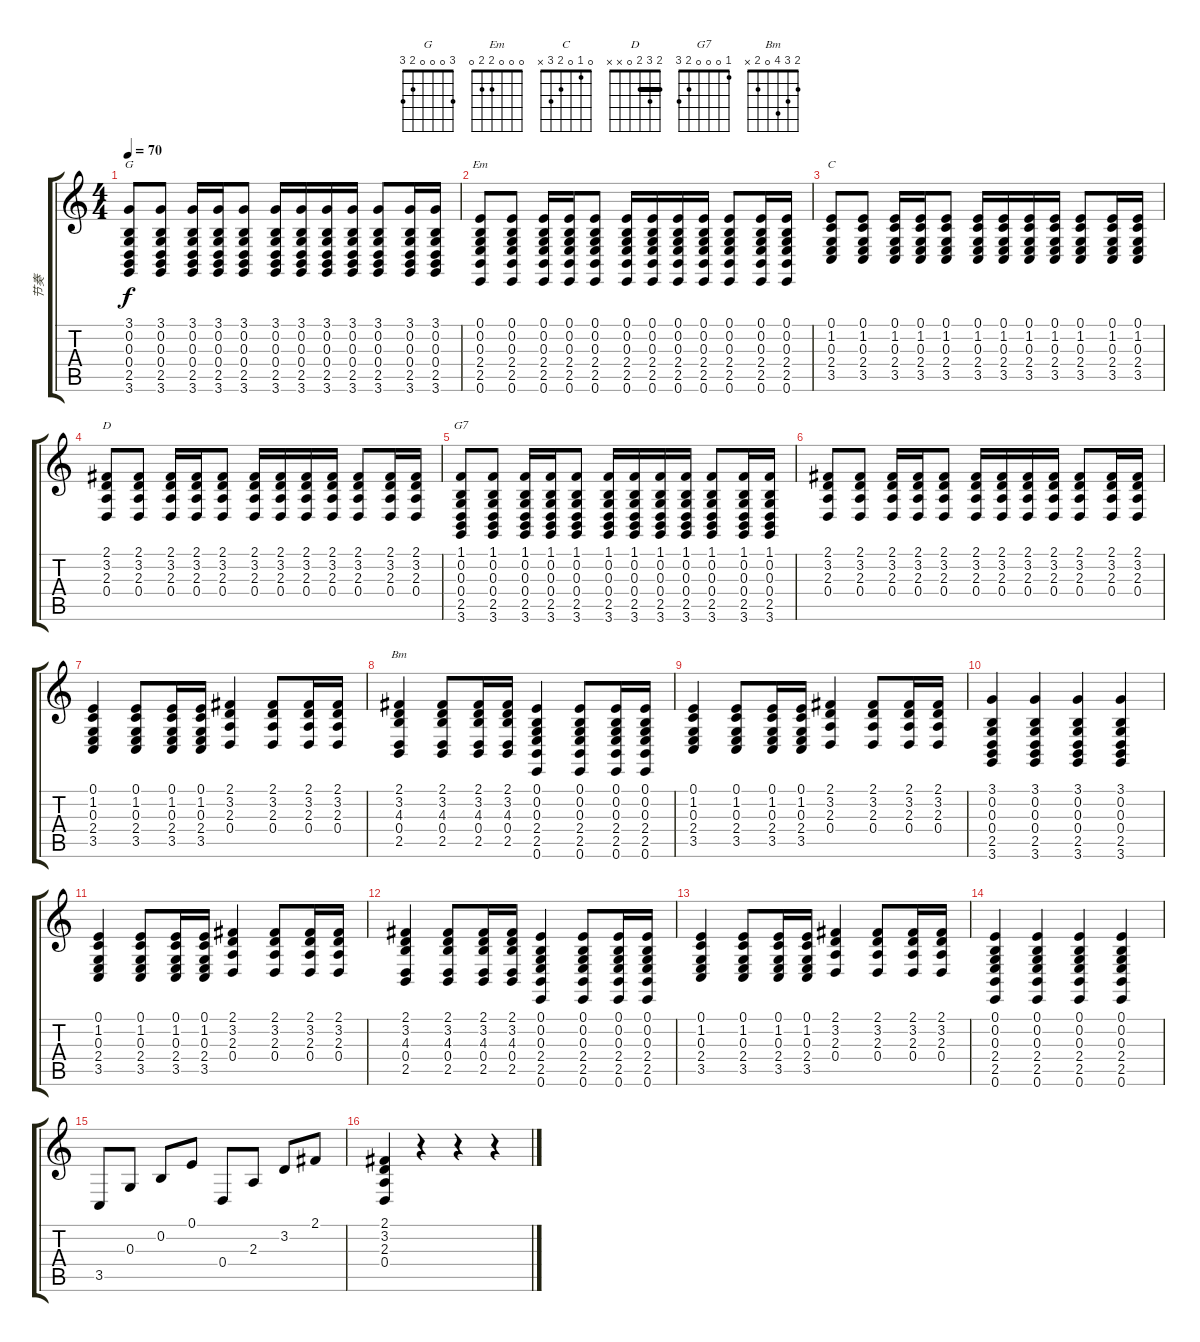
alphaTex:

\track ("节奏" "节奏") {instrument acousticgrandpiano}
\staff {score tabs}
\tuning (E4 B3 G3 D3 A2 E2) {hide}
\chord ("G" 3 0 0 0 2 3)
\chord ("Em" 0 0 0 2 2 0)
\chord ("C" 0 1 0 2 3 x)
\chord ("D" 2 3 2 0 x x) {barre 2}
\chord ("G7" 1 0 0 0 2 3)
\chord ("Bm" 2 3 4 0 2 x)
\ts (4 4)
\tempo 70
\clef g2
\ks c
(3.1 0.2 0.3 0.4 2.5 3.6).8{ch "G" dy f} (3.1 0.2 0.3 0.4 2.5 3.6).8 (3.1 0.2 0.3 0.4 2.5 3.6).16 (3.1 0.2 0.3 0.4 2.5 3.6).16 (3.1 0.2 0.3 0.4 2.5 3.6).8 (3.1 0.2 0.3 0.4 2.5 3.6).16 (3.1 0.2 0.3 0.4 2.5 3.6).16 (3.1 0.2 0.3 0.4 2.5 3.6).16 (3.1 0.2 0.3 0.4 2.5 3.6).16 (3.1 0.2 0.3 0.4 2.5 3.6).8 (3.1 0.2 0.3 0.4 2.5 3.6).16 (3.1 0.2 0.3 0.4 2.5 3.6).16 |
(0.1 0.2 0.3 2.4 2.5 0.6).8{ch "Em"} (0.1 0.2 0.3 2.4 2.5 0.6).8 (0.1 0.2 0.3 2.4 2.5 0.6).16 (0.1 0.2 0.3 2.4 2.5 0.6).16 (0.1 0.2 0.3 2.4 2.5 0.6).8 (0.1 0.2 0.3 2.4 2.5 0.6).16 (0.1 0.2 0.3 2.4 2.5 0.6).16 (0.1 0.2 0.3 2.4 2.5 0.6).16 (0.1 0.2 0.3 2.4 2.5 0.6).16 (0.1 0.2 0.3 2.4 2.5 0.6).8 (0.1 0.2 0.3 2.4 2.5 0.6).16 (0.1 0.2 0.3 2.4 2.5 0.6).16 |
(0.1 1.2 0.3 2.4 3.5).8{ch "C"} (0.1 1.2 0.3 2.4 3.5).8 (0.1 1.2 0.3 2.4 3.5).16 (0.1 1.2 0.3 2.4 3.5).16 (0.1 1.2 0.3 2.4 3.5).8 (0.1 1.2 0.3 2.4 3.5).16 (0.1 1.2 0.3 2.4 3.5).16 (0.1 1.2 0.3 2.4 3.5).16 (0.1 1.2 0.3 2.4 3.5).16 (0.1 1.2 0.3 2.4 3.5).8 (0.1 1.2 0.3 2.4 3.5).16 (0.1 1.2 0.3 2.4 3.5).16 |
(2.1 3.2 2.3 0.4).8{ch "D"} (2.1 3.2 2.3 0.4).8 (2.1 3.2 2.3 0.4).16 (2.1 3.2 2.3 0.4).16 (2.1 3.2 2.3 0.4).8 (2.1 3.2 2.3 0.4).16 (2.1 3.2 2.3 0.4).16 (2.1 3.2 2.3 0.4).16 (2.1 3.2 2.3 0.4).16 (2.1 3.2 2.3 0.4).8 (2.1 3.2 2.3 0.4).16 (2.1 3.2 2.3 0.4).16 |
(1.1 0.2 0.3 0.4 2.5 3.6).8{ch "G7"} (1.1 0.2 0.3 0.4 2.5 3.6).8 (1.1 0.2 0.3 0.4 2.5 3.6).16 (1.1 0.2 0.3 0.4 2.5 3.6).16 (1.1 0.2 0.3 0.4 2.5 3.6).8 (1.1 0.2 0.3 0.4 2.5 3.6).16 (1.1 0.2 0.3 0.4 2.5 3.6).16 (1.1 0.2 0.3 0.4 2.5 3.6).16 (1.1 0.2 0.3 0.4 2.5 3.6).16 (1.1 0.2 0.3 0.4 2.5 3.6).8 (1.1 0.2 0.3 0.4 2.5 3.6).16 (1.1 0.2 0.3 0.4 2.5 3.6).16 |
(2.1 3.2 2.3 0.4).8 (2.1 3.2 2.3 0.4).8 (2.1 3.2 2.3 0.4).16 (2.1 3.2 2.3 0.4).16 (2.1 3.2 2.3 0.4).8 (2.1 3.2 2.3 0.4).16 (2.1 3.2 2.3 0.4).16 (2.1 3.2 2.3 0.4).16 (2.1 3.2 2.3 0.4).16 (2.1 3.2 2.3 0.4).8 (2.1 3.2 2.3 0.4).16 (2.1 3.2 2.3 0.4).16 |
(0.1 1.2 0.3 2.4 3.5).4 (0.1 1.2 0.3 2.4 3.5).8 (0.1 1.2 0.3 2.4 3.5).16 (0.1 1.2 0.3 2.4 3.5).16 (2.1 3.2 2.3 0.4).4 (2.1 3.2 2.3 0.4).8 (2.1 3.2 2.3 0.4).16 (2.1 3.2 2.3 0.4).16 |
(2.1 3.2 4.3 0.4 2.5).4{ch "Bm"} (2.1 3.2 4.3 0.4 2.5).8 (2.1 3.2 4.3 0.4 2.5).16 (2.1 3.2 4.3 0.4 2.5).16 (0.1 0.2 0.3 2.4 2.5 0.6).4 (0.1 0.2 0.3 2.4 2.5 0.6).8 (0.1 0.2 0.3 2.4 2.5 0.6).16 (0.1 0.2 0.3 2.4 2.5 0.6).16 |
(0.1 1.2 0.3 2.4 3.5).4 (0.1 1.2 0.3 2.4 3.5).8 (0.1 1.2 0.3 2.4 3.5).16 (0.1 1.2 0.3 2.4 3.5).16 (2.1 3.2 2.3 0.4).4 (2.1 3.2 2.3 0.4).8 (2.1 3.2 2.3 0.4).16 (2.1 3.2 2.3 0.4).16 |
(3.1 0.2 0.3 0.4 2.5 3.6).4 (3.1 0.2 0.3 0.4 2.5 3.6).4 (3.1 0.2 0.3 0.4 2.5 3.6).4 (3.1 0.2 0.3 0.4 2.5 3.6).4 |
(0.1 1.2 0.3 2.4 3.5).4 (0.1 1.2 0.3 2.4 3.5).8 (0.1 1.2 0.3 2.4 3.5).16 (0.1 1.2 0.3 2.4 3.5).16 (2.1 3.2 2.3 0.4).4 (2.1 3.2 2.3 0.4).8 (2.1 3.2 2.3 0.4).16 (2.1 3.2 2.3 0.4).16 |
(2.1 3.2 4.3 0.4 2.5).4 (2.1 3.2 4.3 0.4 2.5).8 (2.1 3.2 4.3 0.4 2.5).16 (2.1 3.2 4.3 0.4 2.5).16 (0.1 0.2 0.3 2.4 2.5 0.6).4 (0.1 0.2 0.3 2.4 2.5 0.6).8 (0.1 0.2 0.3 2.4 2.5 0.6).16 (0.1 0.2 0.3 2.4 2.5 0.6).16 |
(0.1 1.2 0.3 2.4 3.5).4 (0.1 1.2 0.3 2.4 3.5).8 (0.1 1.2 0.3 2.4 3.5).16 (0.1 1.2 0.3 2.4 3.5).16 (2.1 3.2 2.3 0.4).4 (2.1 3.2 2.3 0.4).8 (2.1 3.2 2.3 0.4).16 (2.1 3.2 2.3 0.4).16 |
(0.1 0.2 0.3 2.4 2.5 0.6).4 (0.1 0.2 0.3 2.4 2.5 0.6).4 (0.1 0.2 0.3 2.4 2.5 0.6).4 (0.1 0.2 0.3 2.4 2.5 0.6).4 |
3.5.8 0.3.8 0.2.8 0.1.8 0.4.8 2.3.8 3.2.8 2.1.8 |
(2.1 3.2 2.3 0.4).4 r.4 r.4 r.4
